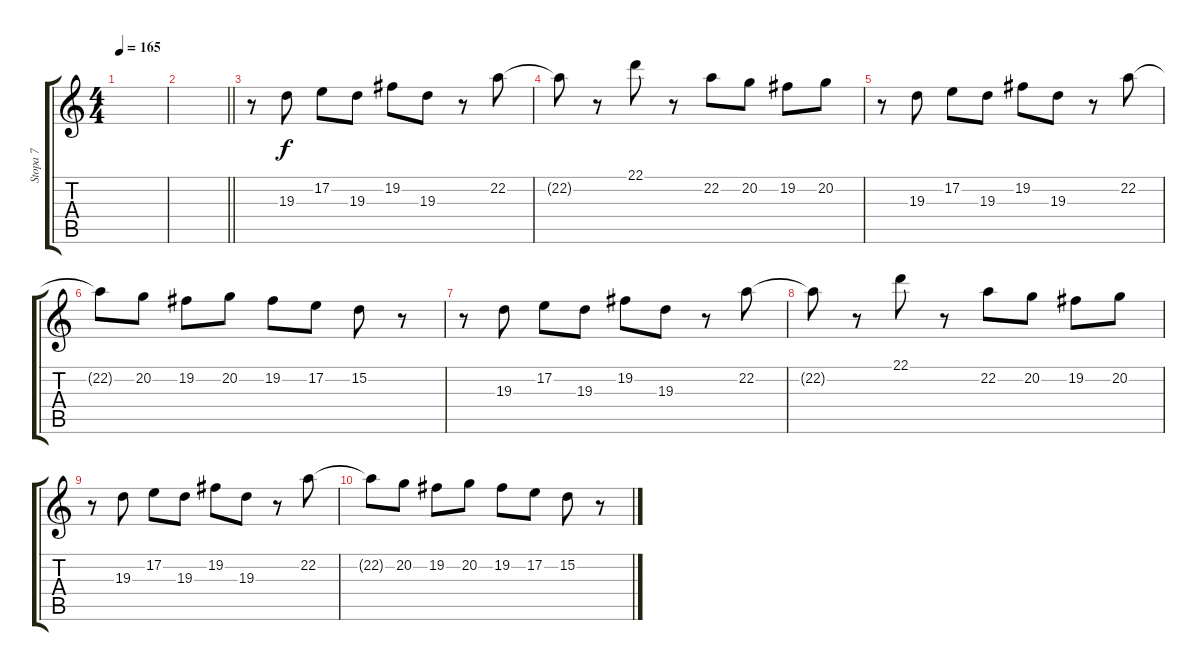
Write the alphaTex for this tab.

\track ("Stopa 7" "Stopa 7") {instrument reversecymbal}
\staff {score tabs}
\tuning (E4 B3 G3 D3 A2 E2) {hide}
\ts (4 4)
\tempo 165
\clef g2
\ks c
|
\barLineRight lightlight
|
\section ("" "")
r.8 19.3.8 17.2.8 19.3.8 19.2.8 19.3.8 r.8 22.2.8 |
22.2{t}.8 r.8 22.1.8 r.8 22.2.8 20.2.8 19.2.8 20.2.8 |
r.8 19.3.8 17.2.8 19.3.8 19.2.8 19.3.8 r.8 22.2.8 |
22.2{t}.8 20.2.8 19.2.8 20.2.8 19.2.8 17.2.8 15.2.8 r.8 |
r.8{volume 0} 19.3.8 17.2.8 19.3.8 19.2.8 19.3.8 r.8 22.2.8 |
22.2{t}.8 r.8 22.1.8 r.8 22.2.8 20.2.8 19.2.8 20.2.8 |
r.8 19.3.8 17.2.8 19.3.8 19.2.8 19.3.8 r.8 22.2.8 |
22.2{t}.8 20.2.8 19.2.8 20.2.8 19.2.8 17.2.8 15.2.8 r.8
